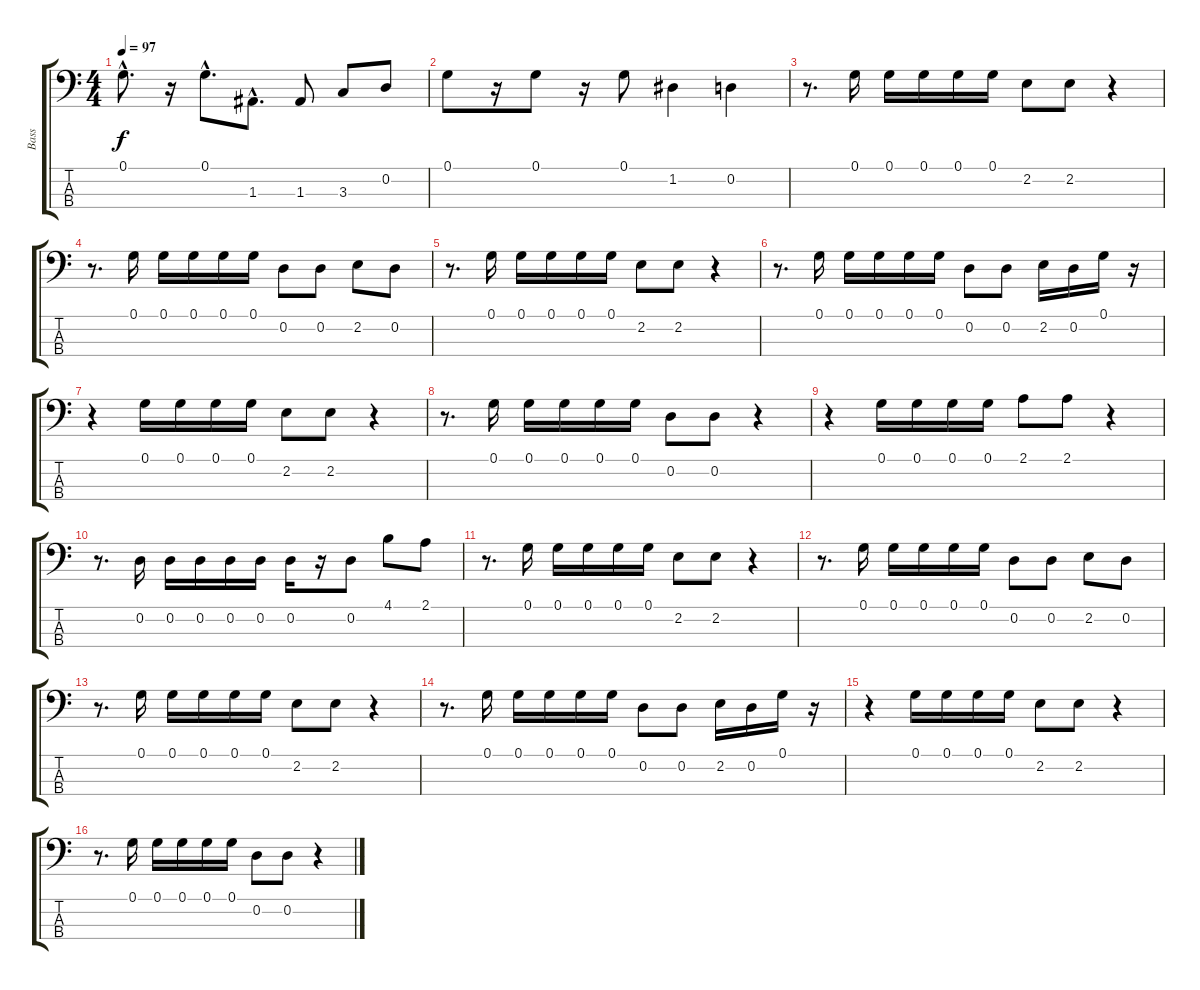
\track ("Bass" "Bass") {instrument fretlessbass}
\staff {score tabs}
\tuning (G2 D2 A1 E1) {hide}
\ts (4 4)
\tempo 97
\clef f4
\ks c
0.1{hac}.8{d dy f} r.16 0.1{hac}.8{d} 1.3{hac}.8{d} 1.3.8 3.3.8 0.2.8 |
0.1.8 r.16 0.1.8 r.16 0.1.8 1.2.4 0.2.4 |
r.8{d} 0.1.16 0.1.16 0.1.16 0.1.16 0.1.16 2.2.8 2.2.8 r.4 |
r.8{d} 0.1.16 0.1.16 0.1.16 0.1.16 0.1.16 0.2.8 0.2.8 2.2.8 0.2.8 |
r.8{d} 0.1.16 0.1.16 0.1.16 0.1.16 0.1.16 2.2.8 2.2.8 r.4 |
r.8{d} 0.1.16 0.1.16 0.1.16 0.1.16 0.1.16 0.2.8 0.2.8 2.2.16 0.2.16 0.1.16 r.16 |
r.4 0.1.16 0.1.16 0.1.16 0.1.16 2.2.8 2.2.8 r.4 |
r.8{d} 0.1.16 0.1.16 0.1.16 0.1.16 0.1.16 0.2.8 0.2.8 r.4 |
r.4 0.1.16 0.1.16 0.1.16 0.1.16 2.1.8 2.1.8 r.4 |
r.8{d} 0.2.16 0.2.16 0.2.16 0.2.16 0.2.16 0.2.16 r.16 0.2.8 4.1.8 2.1.8 |
r.8{d} 0.1.16 0.1.16 0.1.16 0.1.16 0.1.16 2.2.8 2.2.8 r.4 |
r.8{d} 0.1.16 0.1.16 0.1.16 0.1.16 0.1.16 0.2.8 0.2.8 2.2.8 0.2.8 |
r.8{d} 0.1.16 0.1.16 0.1.16 0.1.16 0.1.16 2.2.8 2.2.8 r.4 |
r.8{d} 0.1.16 0.1.16 0.1.16 0.1.16 0.1.16 0.2.8 0.2.8 2.2.16 0.2.16 0.1.16 r.16 |
r.4 0.1.16 0.1.16 0.1.16 0.1.16 2.2.8 2.2.8 r.4 |
r.8{d} 0.1.16 0.1.16 0.1.16 0.1.16 0.1.16 0.2.8 0.2.8 r.4
